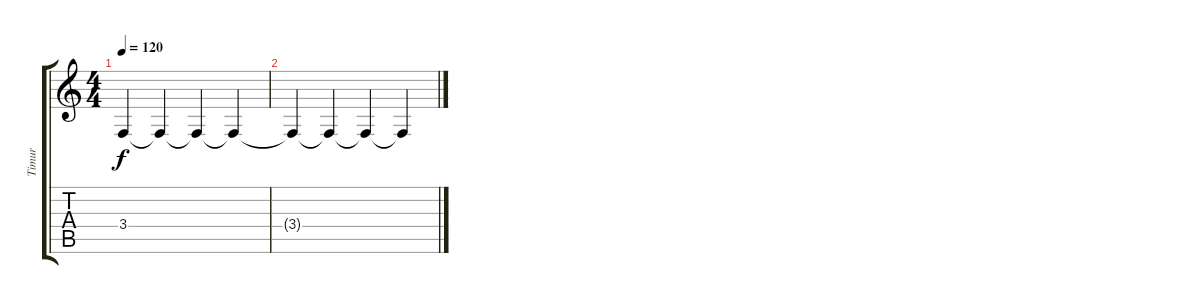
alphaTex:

\track ("Timur" "Timur") {instrument trombone}
\staff {score tabs}
\tuning (E4 B3 G3 D3 A2 E2) {hide}
\ts (4 4)
\tempo 120
\clef g2
\ks c
3.4{t}.4{dy f volume 11} 3.4{t}.4{volume 10} 3.4{t}.4{volume 9} 3.4{t}.4{volume 8} |
3.4{t}.4{volume 7} 3.4{t}.4{volume 6} 3.4{t}.4{volume 5} 3.4{t}.4{volume 3}
